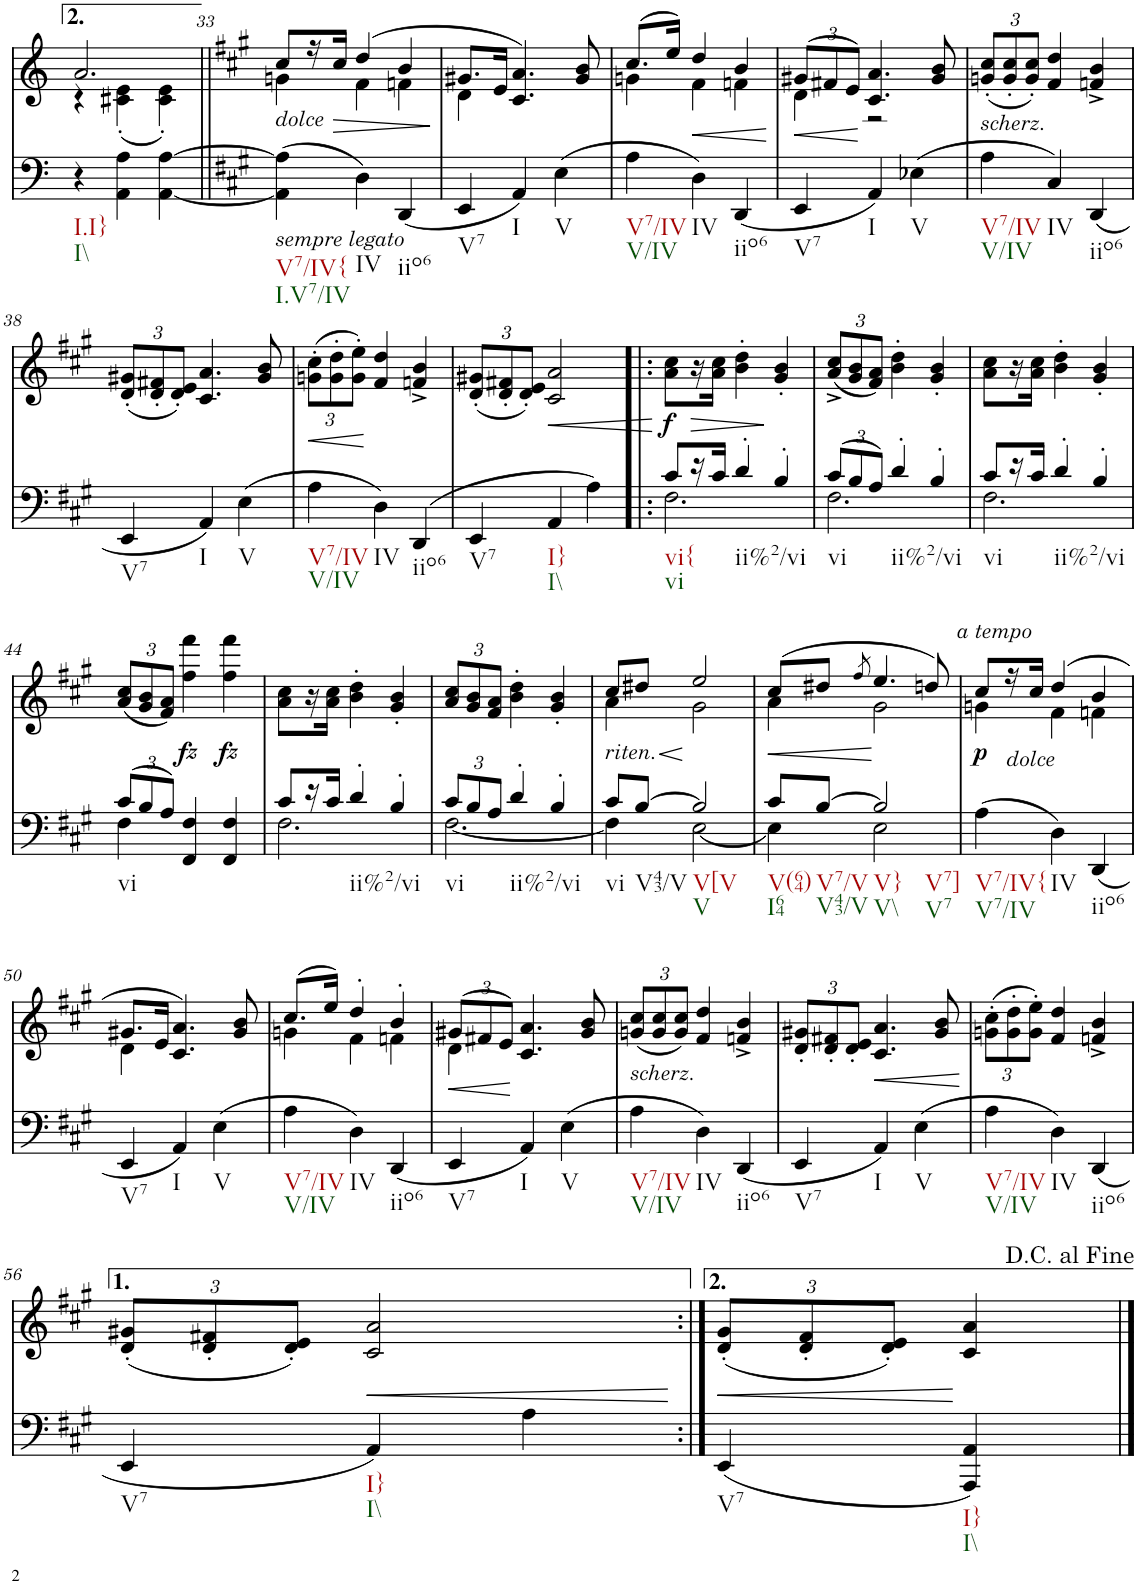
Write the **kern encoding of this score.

**kern	**kern	**dynam
*part2	*part1	*part1
*staff2	*staff1	*staff1
*I"piano	*I"piano	*
*I'Pno	*I'Pno	*
!!LO:PB:g=z
*clefF4	*clefG2	*
*k[]	*k[]	*
*M3/4	*M3/4	*
=32X2	=32X2	=32X2
*	*^	*
!LO:TX:b:t=I.I}	!	!	!
!LO:TX:b:t=I\\	!	!	!
4r	2.a/	4r	.
4AA\ 4A\	.	(4c#X\' 4e\'	.
[4AA\ [4A\	.	4c#\' 4e\')	.
=33||	=33||	=33||	=33||
*k[f#c#g#]	*k[f#c#g#]	*	*
!	!LO:TX:b:i:t=dolce	!	!
!LO:TX:b:i:t=sempre legato	!	!	!
!LO:TX:b:t=V7/IV{	!	!	!
!LO:TX:b:t=I.V7/IV	!	!	!
(4AA\] 4A\]	8cc#/L	4gn\	.
.	16r	.	.
!	!	!	!LO:HP:b
.	16cc#/JJ	.	>
!LO:TX:b:t=IV	!	!	!
4D\)	(4dd/	4f#\	.
!LO:TX:b:t=iio6	!	!	!
(4DD/	4b/	4fn\	.
*	*v	*v	*
.	.	]
=34	=34	=34
*	*^	*
!LO:TX:b:t=V7	!	!	!
4EE/	8.g#X/L	4d\	.
.	16e/Jk	.	.
!LO:TX:b:t=I	!	!	!
4AA/)	4.c#/ 4.a/)	2ryy	.
!LO:TX:b:t=V	!	!	!
(4E\	.	.	.
.	8g#/ 8b/	.	.
=35	=35	=35	=35
!LO:TX:b:t=V7/IV	!	!	!
!LO:TX:b:t=V/IV	!	!	!
4A\	(8.cc#/L	4gn\	.
.	16ee/Jk)	.	.
!LO:TX:b:t=IV	!	!	!
!	!	!	!LO:HP:b
4D\)	4dd/	4f#\	<
!LO:TX:b:t=iio6	!	!	!
(4DD/	4b/	4fn\	.
*	*v	*v	*
.	.	[
=36	=36	=36
*	*Xbrackettup	*
!LO:TX:b:t=V7	!	!
!	!	!LO:HP:b
*	*^	*
4EE/	(12g#X/L	4d\	<
.	12f#X/	.	.
.	12e/J)	.	.
!LO:TX:b:t=I	!	!	!
4AA/)	4.c#/ 4.a/	2r	[
!LO:TX:b:t=V	!	!	!
(4E-X\	.	.	.
.	8g#/ 8b/	.	.
*	*v	*v	*
=37	=37	=37
!	!LO:TX:b:i:t=scherz.	!
!LO:TX:b:t=V7/IV	!	!
!LO:TX:b:t=V/IV	!	!
4A\	(12gn/' 12cc#/'L	.
.	12g/' 12cc#/'	.
.	12g/' 12cc#/'J)	.
!LO:TX:b:t=IV	!	!
4C#/)	4f#/ 4dd/	.
!LO:TX:b:t=iio6	!	!
(4DD/	4fn/^ 4b/^	.
!!LO:LB:g=z
=38	=38	=38
!LO:TX:b:t=V7	!	!
4EE/	(12d/' 12g#X/'L	.
.	12d/' 12f#X/'	.
.	12d/' 12e/'J)	.
!LO:TX:b:t=I	!	!
4AA/)	4.c#/ 4.a/	.
!LO:TX:b:t=V	!	!
(4E\	.	.
.	8g#/ 8b/	.
=39	=39	=39
!LO:TX:b:t=V7/IV	!	!
!LO:TX:b:t=V/IV	!	!
!	!	!LO:HP:b
4A\	(12gn\' 12cc#\'L	<
.	12g\' 12dd\'	.
.	12g\' 12ee\'J)	.
!LO:TX:b:t=IV	!	!
4D\)	4f#/ 4dd/	[
!LO:TX:b:t=iio6	!	!
(4DD/	4fn/^ 4b/^	.
=40	=40	=40
!LO:TX:b:t=V7	!	!
4EE/	(12d/' 12g#X/'L	.
.	12d/' 12f#X/'	.
.	12d/' 12e/'J)	.
!LO:TX:b:t=I}	!	!
!LO:TX:b:t=I\\	!	!
!	!	!LO:HP:b
4AA/	2c#/ 2a/	<
4A\)	.	.
.	.	[
=41!|:	=41!|:	=41!|:
*^	*	*
!LO:TX:b:t=vi{	!	!	!
!LO:TX:b:t=vi	!	!	!
!	!	!	!LO:DY:b
8c#/L	2.F#\	8a\ 8cc#\L	f
!	!	!	!LO:HP:b
16r	.	16r	>
16c#/JJ	.	16a\ 16cc#\JJ	.
!LO:TX:b:t=ii%2/vi	!	!	!
4d'/	.	4b\' 4dd\'	.
4B'/	.	4g#/' 4b/'	]
=42	=42	=42	=42
*Xbrackettup	*	*	*
!LO:TX:b:t=vi	!	!	!
(12c#/L	2.F#\	(12a/^ 12cc#/^L	.
12B/	.	12g#/ 12b/	.
12A/J)	.	12f#/ 12a/J)	.
!LO:TX:b:t=ii%2/vi	!	!	!
4d'/	.	4b\' 4dd\'	.
4B'/	.	4g#/' 4b/'	.
=43	=43	=43	=43
!LO:TX:b:t=vi	!	!	!
8c#/L	2.F#\	8a\ 8cc#\L	.
16r	.	16r	.
16c#/JJ	.	16a\ 16cc#\JJ	.
!LO:TX:b:t=ii%2/vi	!	!	!
4d'/	.	4b\' 4dd\'	.
4B'/	.	4g#/' 4b/'	.
!!LO:LB:g=z
=44	=44	=44	=44
!LO:TX:b:t=vi	!	!	!
(12c#/L	4F#\	(12a/ 12cc#/L	.
12B/	.	12g#/ 12b/	.
12A/J)	.	12f#/ 12a/J)	.
!	!	!	!LO:DY:b
4FF#/ 4F#/	2ryy	4ff#\ 4fff#\	fz
!	!	!	!LO:DY:b
4FF#/ 4F#/	.	4ff#\ 4fff#\	fz
=45	=45	=45	=45
8c#/L	2.F#\	8a\ 8cc#\L	.
16r	.	16r	.
16c#/JJ	.	16a\ 16cc#\JJ	.
!LO:TX:b:t=ii%2/vi	!	!	!
4d'/	.	4b\' 4dd\'	.
4B'/	.	4g#/' 4b/'	.
=46	=46	=46	=46
!LO:TX:b:t=vi	!	!	!
12c#/L	[2.F#\	12a/ 12cc#/L	.
12B/	.	12g#/ 12b/	.
12A/J	.	12f#/ 12a/J	.
!LO:TX:b:t=ii%2/vi	!	!	!
4d'/	.	4b\' 4dd\'	.
4B'/	.	4g#/' 4b/'	.
=47	=47	=47	=47
!	!	!LO:TX:b:i:t=riten.	!
!LO:TX:b:t=vi	!	!	!
!	!	!	!LO:HP:b
*	*	*^	*
8c#/L	4F#\]	8cc#/L	4a\	<
!LO:TX:b:t=V43/V	!	!	!	!
[8B/J	.	8dd#X/J	.	.
!LO:TX:b:t=V[V	!	!	!	!
!LO:TX:b:t=V	!	!	!	!
2B/]	[2E\	2ee/	2g#\	[
=48	=48	=48	=48	=48
!LO:TX:b:t=V(64)	!	!	!	!
!LO:TX:b:t=I64	!	!	!	!
!	!	!	!	!LO:HP:b
8c#/L	4E\]	(8cc#/L	4a\	<
!LO:TX:b:t=V7/V	!	!	!	!
!LO:TX:b:t=V43/V	!	!	!	!
[8B/J	.	8dd#X/J	.	.
.	.	8qff#/	.	.
!LO:TX:b:t=V}	!	!	!	!
!LO:TX:b:t=V\\	!	!	!	!
!LO:TX:b:t=V7]	!	!	!	!
!LO:TX:b:t=V7	!	!	!	!
2B/]	2E\	4.ee/	2g#\	[
.	.	8ddn/)	.	.
*v	*v	*	*	*
=49	=49	=49	=49
!	!LO:TX:b:i:t=dolce	!	!
!	!LO:TX:b:i:t=a tempo	!	!
!LO:TX:b:t=V7/IV{	!	!	!
!LO:TX:b:t=V7/IV	!	!	!
!	!	!	!LO:DY:b
(4A\	8cc#/L	4gn\	p
.	16r	.	.
.	16cc#/JJ	.	.
!LO:TX:b:t=IV	!	!	!
4D\)	(4dd/	4f#\	.
!LO:TX:b:t=iio6	!	!	!
(4DD/	4b/	4fn\	.
!!LO:LB:g=z	!!
=50	=50	=50	=50
!LO:TX:b:t=V7	!	!	!
4EE/	8.g#X/L	4d\	.
.	16e/Jk	.	.
!LO:TX:b:t=I	!	!	!
4AA/)	4.c#/ 4.a/)	2ryy	.
!LO:TX:b:t=V	!	!	!
(4E\	.	.	.
.	8g#/ 8b/	.	.
=51	=51	=51	=51
!LO:TX:b:t=V7/IV	!	!	!
!LO:TX:b:t=V/IV	!	!	!
4A\	(8.cc#/L	4gn\	.
.	16ee/Jk)	.	.
!LO:TX:b:t=IV	!	!	!
4D\)	4dd'/	4f#\	.
!LO:TX:b:t=iio6	!	!	!
(4DD/	4b'/	4fn\	.
=52	=52	=52	=52
!LO:TX:b:t=V7	!	!	!
!	!	!	!LO:HP:b
4EE/	(12g#X/L	4d\	<
.	12f#X/	.	.
.	12e/J)	.	.
!LO:TX:b:t=I	!	!	!
4AA/)	4.c#/ 4.a/	2ryy	[
!LO:TX:b:t=V	!	!	!
(4E\	.	.	.
.	8g#/ 8b/	.	.
*	*v	*v	*
=53	=53	=53
!	!LO:TX:b:i:t=scherz.	!
!LO:TX:b:t=V7/IV	!	!
!LO:TX:b:t=V/IV	!	!
4A\	(12gn/ 12cc#/L	.
.	12g/ 12cc#/	.
.	12g/ 12cc#/J)	.
!LO:TX:b:t=IV	!	!
4D\)	4f#/ 4dd/	.
!LO:TX:b:t=iio6	!	!
(4DD/	4fn/^ 4b/^	.
=54	=54	=54
!LO:TX:b:t=V7	!	!
4EE/	12d/' 12g#X/'L	.
.	12d/' 12f#X/'	.
.	12d/' 12e/'J	.
!LO:TX:b:t=I	!	!
!	!	!LO:HP:b
4AA/)	4.c#/ 4.a/	<
!LO:TX:b:t=V	!	!
(4E\	.	.
.	8g#/ 8b/	.
.	.	[
=55	=55	=55
!LO:TX:b:t=V7/IV	!	!
!LO:TX:b:t=V/IV	!	!
4A\	(12gn\' 12cc#\'L	.
.	12g\' 12dd\'	.
.	12g\' 12ee\'J)	.
!LO:TX:b:t=IV	!	!
4D\)	4f#/ 4dd/	.
!LO:TX:b:t=iio6	!	!
(4DD/	4fn/^ 4b/^	.
!!LO:LB:g=z
=56	=56	=56
!LO:TX:b:t=V7	!	!
4EE/	(12d/' 12g#X/'L	.
.	12d/' 12f#X/'	.
.	12d/' 12e/'J)	.
!LO:TX:b:t=I}	!	!
!LO:TX:b:t=I\\	!	!
!	!	!LO:HP:b
4AA/)	2c#/ 2a/	<
4A\	.	.
.	.	[
=56X3:|!	=56X3:|!	=56X3:|!
!LO:TX:b:t=V7	!	!
!	!	!LO:HP:b
(4EE/	(12d/' 12g#/'L	<
.	12d/' 12f#/'	.
.	12d/' 12e/'J)	.
!LO:TX:b:t=I}	!	!
!LO:TX:b:t=I\\	!	!
4AAA/ 4AA/)	4c#/ 4a/	[
==	==	==
*-	*-	*-
